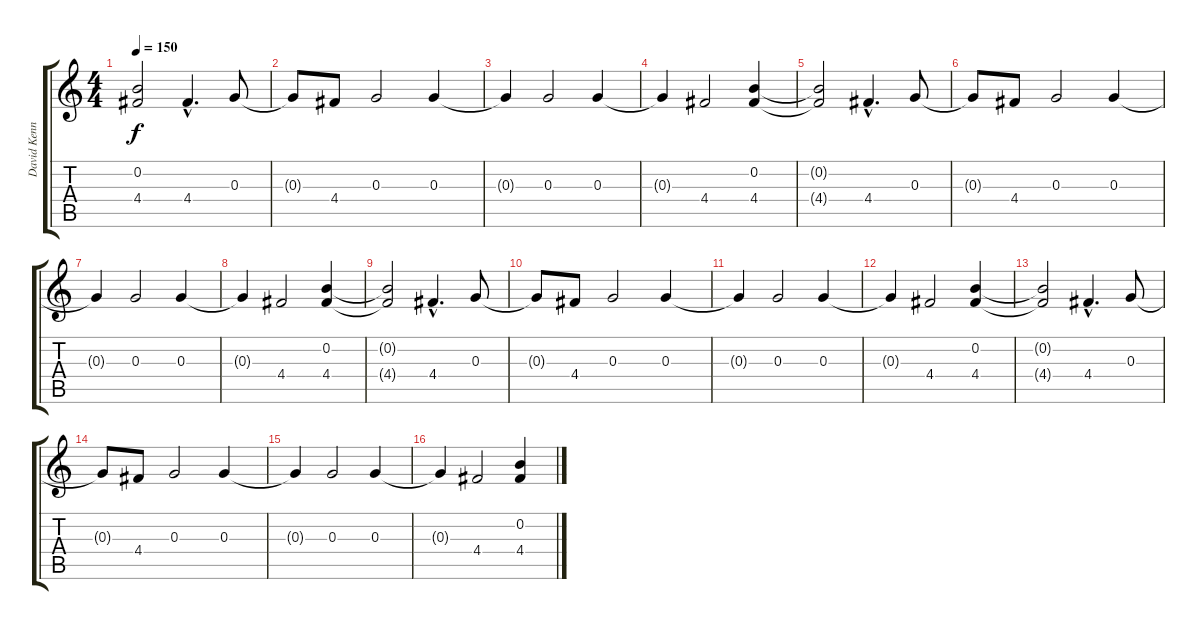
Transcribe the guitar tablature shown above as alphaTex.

\track ("David Kennedy - Guitar II" "David Kenn") {instrument overdrivenguitar}
\staff {score tabs}
\tuning (E4 B3 G3 D3 A2 E2) {hide}
\ts (4 4)
\tempo 150
\clef g2
\ks c
(0.2{t} 4.4{t}).2{dy f} 4.4{hac}.4{d} 0.3.8 |
0.3{t}.8 4.4.8 0.3.2 0.3.4 |
0.3{t}.4 0.3.2 0.3.4 |
0.3{t}.4 4.4.2 (0.2 4.4).4 |
(0.2{t} 4.4{t}).2 4.4{hac}.4{d} 0.3.8 |
0.3{t}.8 4.4.8 0.3.2 0.3.4 |
0.3{t}.4 0.3.2 0.3.4 |
0.3{t}.4 4.4.2 (0.2 4.4).4 |
(0.2{t} 4.4{t}).2 4.4{hac}.4{d} 0.3.8 |
0.3{t}.8 4.4.8 0.3.2 0.3.4 |
0.3{t}.4 0.3.2{instrument violin} 0.3.4 |
0.3{t}.4 4.4.2 (0.2 4.4).4 |
(0.2{t} 4.4{t}).2 4.4{hac}.4{d} 0.3.8 |
0.3{t}.8 4.4.8 0.3.2 0.3.4 |
0.3{t}.4 0.3.2{instrument violin} 0.3.4 |
0.3{t}.4 4.4.2 (0.2 4.4).4
